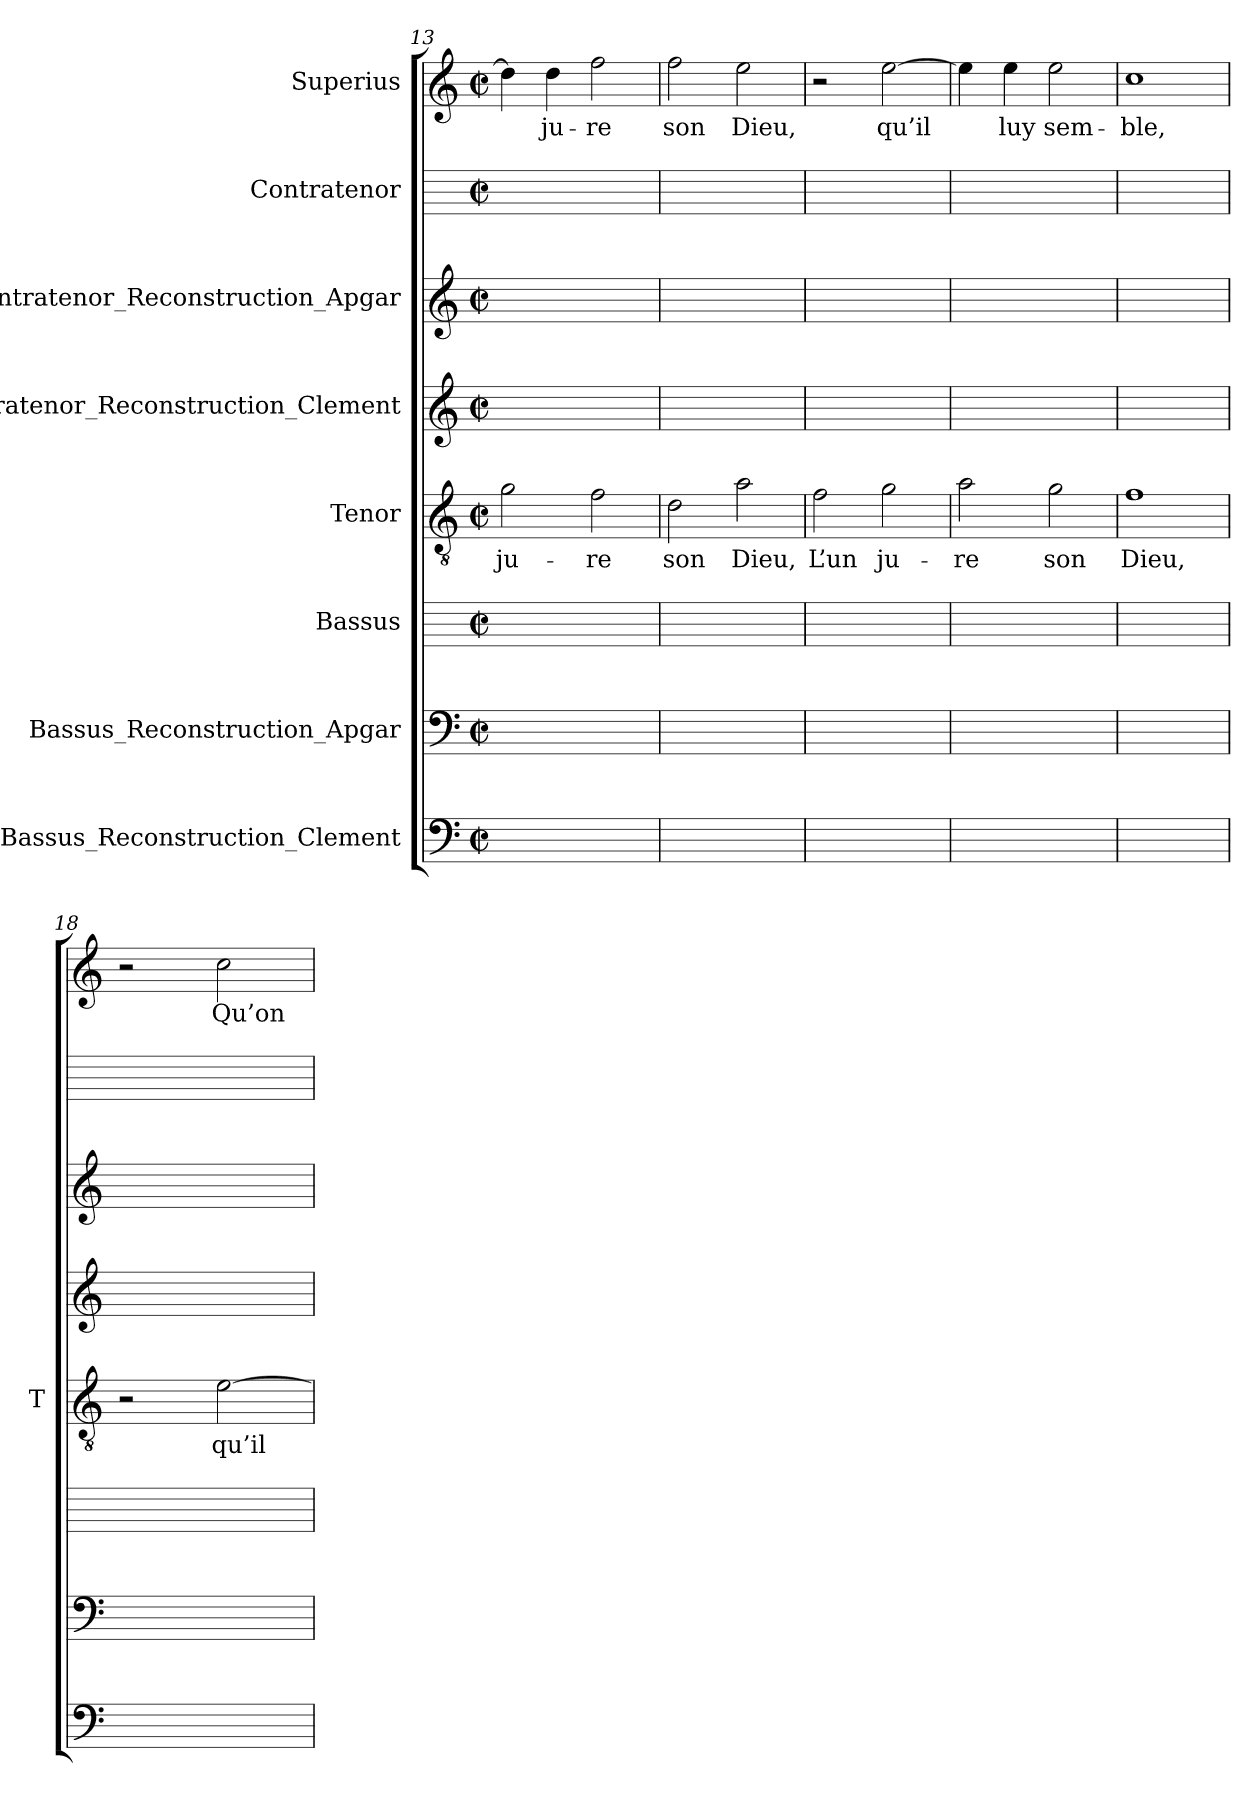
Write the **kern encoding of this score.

**kern	**kern	**kern	**kern	**text	**kern	**kern	**kern	**kern	**text
*part8	*part7	*part6	*part5	*part5	*part4	*part3	*part2	*part1	*part1
*staff8	*staff7	*staff6	*staff5	*staff5	*staff4	*staff3	*staff2	*staff1	*staff1
*I"Bassus_Reconstruction_Clement	*I"Bassus_Reconstruction_Apgar	*I"Bassus	*I"Tenor	*	*I"Contratenor_Reconstruction_Clement	*I"Contratenor_Reconstruction_Apgar	*I"Contratenor	*I"Superius	*
*	*	*	*I'T	*	*	*	*	*	*
*clefF4	*clefF4	*	*clefGv2	*	*clefG2	*clefG2	*	*clefG2	*
*k[]	*k[]	*	*k[]	*	*k[]	*k[]	*	*k[]	*
*C:	*C:	*	*C:	*	*C:	*C:	*	*C:	*
*M2/2	*M2/2	*M2/2	*M2/2	*	*M2/2	*M2/2	*M2/2	*M2/2	*
*met(c|)	*met(c|)	*met(c|)	*met(c|)	*	*met(c|)	*met(c|)	*met(c|)	*met(c|)	*
=13	=13	=13	=13	=13	=13	=13	=13	=13	=13
1ryy	1ryy	1ryy	2g	ju-	1ryy	1ryy	1ryy	4dd]	.
.	.	.	.	.	.	.	.	4dd	ju-
.	.	.	2f	-re	.	.	.	2ff	-re
=14	=14	=14	=14	=14	=14	=14	=14	=14	=14
1ryy	1ryy	1ryy	2d	-son	1ryy	1ryy	1ryy	2ff	-son
.	.	.	2a	-Dieu,	.	.	.	2ee	-Dieu,
=15	=15	=15	=15	=15	=15	=15	=15	=15	=15
1ryy	1ryy	1ryy	2f	-L’un	1ryy	1ryy	1ryy	2r	.
.	.	.	2g	ju-	.	.	.	[2ee	-qu’il
=16	=16	=16	=16	=16	=16	=16	=16	=16	=16
1ryy	1ryy	1ryy	2a	-re	1ryy	1ryy	1ryy	4ee]	.
.	.	.	.	.	.	.	.	4ee	-luy
.	.	.	2g	-son	.	.	.	2ee	sem-
=17	=17	=17	=17	=17	=17	=17	=17	=17	=17
1ryy	1ryy	1ryy	1f	-Dieu,	1ryy	1ryy	1ryy	1cc	-ble,
=18	=18	=18	=18	=18	=18	=18	=18	=18	=18
1ryy	1ryy	1ryy	2r	.	1ryy	1ryy	1ryy	2r	.
.	.	.	[2e	-qu’il	.	.	.	2cc	-Qu’on
=	=	=	=	=	=	=	=	=	=
*-	*-	*-	*-	*-	*-	*-	*-	*-	*-
